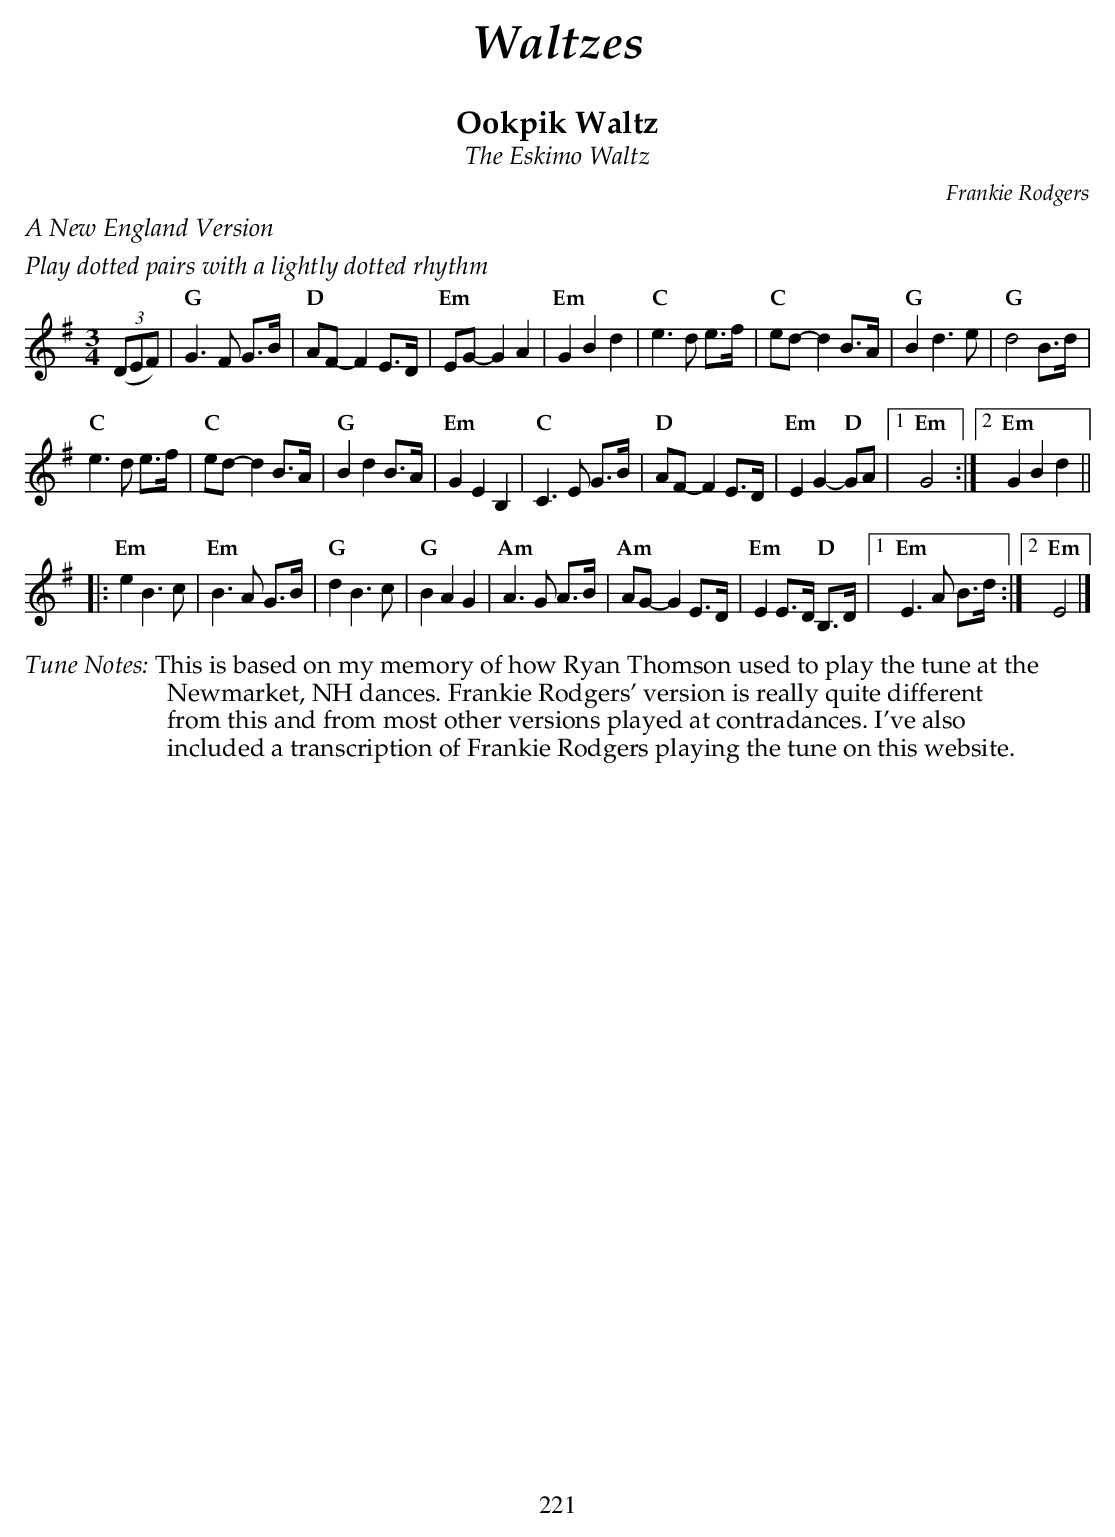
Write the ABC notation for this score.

X:1
T:Ookpik Waltz
T:The Eskimo Waltz
C:Frankie Rodgers
M:3/4
L:1/8
K:G.
%%text $2A New England Version$0
%%text $2Play dotted pairs with a lightly dotted rhythm$0
    ((3DEF) |\
"G" G3F G>B | "D" AF-F2 E>D | "Em" EG-G2 A2 |  "Em" G2B2d2  |\
"C" e3d e>f | "C" ed-d2 B>A | "G"  B2 d3 e |  "G"  d4 B>d  |
"C" e3d e>f | "C" ed-d2 B>A | "G"  B2d2 B>A |  "Em" G2E2B,2 |\
"C" C3E G>B | "D" AF-F2 E>D | "Em" E2 G2-  "D" GA |1 "Em" G4 :|2 "Em" G2B2d2 ||
|: "Em" e2  B3 c | "Em" B3A   G>B | "G"  d2 B3 c | "G" B2A2G2 |\
   "Am" A3G A>B  | "Am" AG-G2 E>D | "Em" E2 E>D "D" B,>D |1 "Em" E3A B>d :|2 "Em" E4 |]
